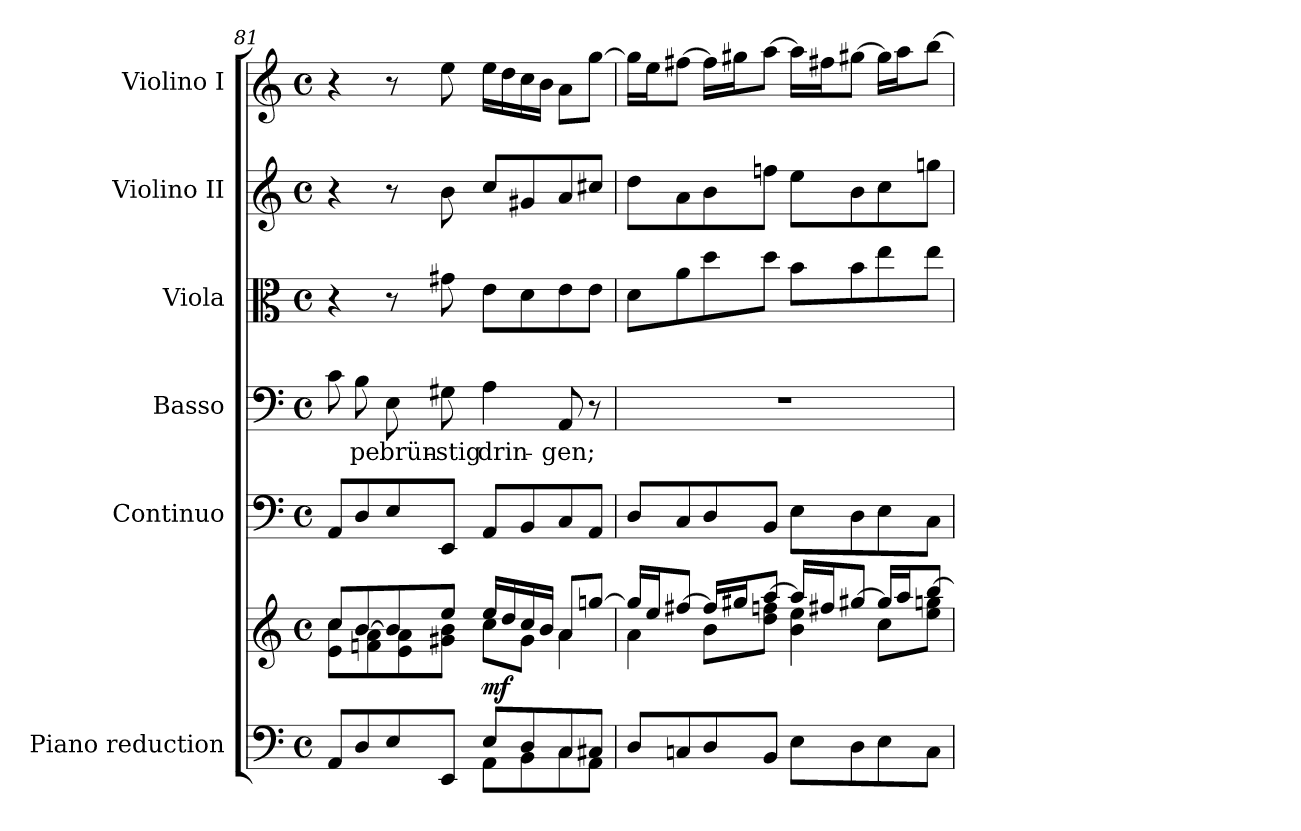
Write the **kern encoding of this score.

**kern	**kern	**dynam	**kern	**dynam	**kern	**text	**kern	**dynam	**kern	**dynam	**kern	**dynam
*part6	*part6	*part6	*part5	*part5	*part4	*part4	*part3	*part3	*part2	*part2	*part1	*part1
*staff7	*staff6	*staff6/7	*staff5	*staff5	*staff4	*staff4	*staff3	*staff3	*staff2	*staff2	*staff1	*staff1
*I"Piano reduction	*	*	*I"Continuo	*	*I"Basso	*	*I"Viola	*	*I"Violino II	*	*I"Violino I	*
*I'Pno	*	*	*	*	*	*	*I'Vla	*	*I'Vln	*	*I'Vln	*
!!LO:LB:g=z
*clefF4	*clefG2	*	*clefF4	*	*clefF4	*	*clefC3	*	*clefG2	*	*clefG2	*
*k[]	*k[]	*	*k[]	*	*k[]	*	*k[]	*	*k[]	*	*k[]	*
*M4/4	*M4/4	*	*M4/4	*	*M4/4	*	*M4/4	*	*M4/4	*	*M4/4	*
*met(c)	*met(c)	*	*met(c)	*	*met(c)	*	*met(c)	*	*met(c)	*	*met(c)	*
=81	=81	=81	=81	=81	=81	=81	=81	=81	=81	=81	=81	=81
*^	*^	*	*	*	*	*	*	*	*	*	*	*
8AA/L	2ryy	8cc/L	8e\ 8cc\L	.	8AA/L	.	8c\	.	4r	.	4r	.	4r	.
!	!	!	!	!	!	!	!	!LO:LY:b	!	!	!	!	!	!
8D/	.	[8b/	8fn\ 8a\	.	8D/	.	8B\	-pe	.	.	.	.	.	.
!	!	!	!	!	!	!	!	!LO:LY:b	!	!	!	!	!	!
8E/	.	8b/]	8e\ 8a\	.	8E/	.	8E\	brün-	8r	.	8r	.	8r	.
!	!	!	!	!	!	!	!	!LO:LY:b	!	!LO:DY:b	!	!LO:DY:b	!	!LO:DY:b
8EE/J	.	8ee/J	8g#X\ 8b\J	.	8EE/J	.	8G#X\	-stig	8g#X\	other-dynamics	8b\	other-dynamics	8ee\	other-dynamics
!	!	!	!	!LO:DY:b	!	!LO:DY:a	!	!LO:LY:b	!	!	!	!	!	!
8E/L	8AA\L	16ee/LL	8cc\L	mf	8AA/L	other-dynamics	4A\	drin-	8e\L	.	8cc/L	.	16ee\LL	.
.	.	16dd/	.	.	.	.	.	.	.	.	.	.	16dd\	.
8D/	8BB\	16cc/	8g#\J	.	8BB/	.	.	.	8d\	.	8g#X/	.	16cc\	.
.	.	16b/JJ	.	.	.	.	.	.	.	.	.	.	16b\JJ	.
!	!	!	!	!	!	!	!	!LO:LY:b	!	!	!	!	!	!
8C/	8C\	8a/L	4a\	.	8C/	.	8AA/	-gen;	8e\	.	8a/	.	8a\L	.
8C#X/J	8AA\J	[8ggn/J	.	.	8AA/J	.	8r	.	8e\J	.	8cc#X/J	.	[8gg\J	.
*v	*v	*	*	*	*	*	*	*	*	*	*	*	*	*
=82	=82	=82	=82	=82	=82	=82	=82	=82	=82	=82	=82	=82	=82
8D/L	16gg/LL]	4a\	.	8D/L	.	1r	.	8d\L	.	8dd\L	.	16gg\LL]	.
.	16ee/J	.	.	.	.	.	.	.	.	.	.	16ee\J	.
8Cn/	[8ff#X/J	.	.	8C/	.	.	.	8a\	.	8a\	.	[8ff#X\J	.
8D/	16ff#/LL]	8b\L	.	8D/	.	.	.	8dd\	.	8b\	.	16ff#\LL]	.
.	16gg#X/J	.	.	.	.	.	.	.	.	.	.	16gg#X\J	.
8BB/J	[8aa/J	8dd\ 8ffn\J	.	8BB/J	.	.	.	8dd\J	.	8ffn\J	.	[8aa\J	.
8E\L	16aa/LL]	4b\ 4ee\	.	8E\L	.	.	.	8b\L	.	8ee\L	.	16aa\LL]	.
.	16ff#X/J	.	.	.	.	.	.	.	.	.	.	16ff#X\J	.
8D\	[8gg#X/J	.	.	8D\	.	.	.	8b\	.	8b\	.	[8gg#X\J	.
8E\	16gg#/LL]	8cc\L	.	8E\	.	.	.	8ee\	.	8cc\	.	16gg#\LL]	.
.	16aa/J	.	.	.	.	.	.	.	.	.	.	16aa\J	.
8C\J	[8bb/J	8ee\ 8ggn\J	.	8C\J	.	.	.	8ee\J	.	8ggn\J	.	[8bb\J	.
*	*v	*v	*	*	*	*	*	*	*	*	*	*	*
=	=	=	=	=	=	=	=	=	=	=	=	=
*-	*-	*-	*-	*-	*-	*-	*-	*-	*-	*-	*-	*-
